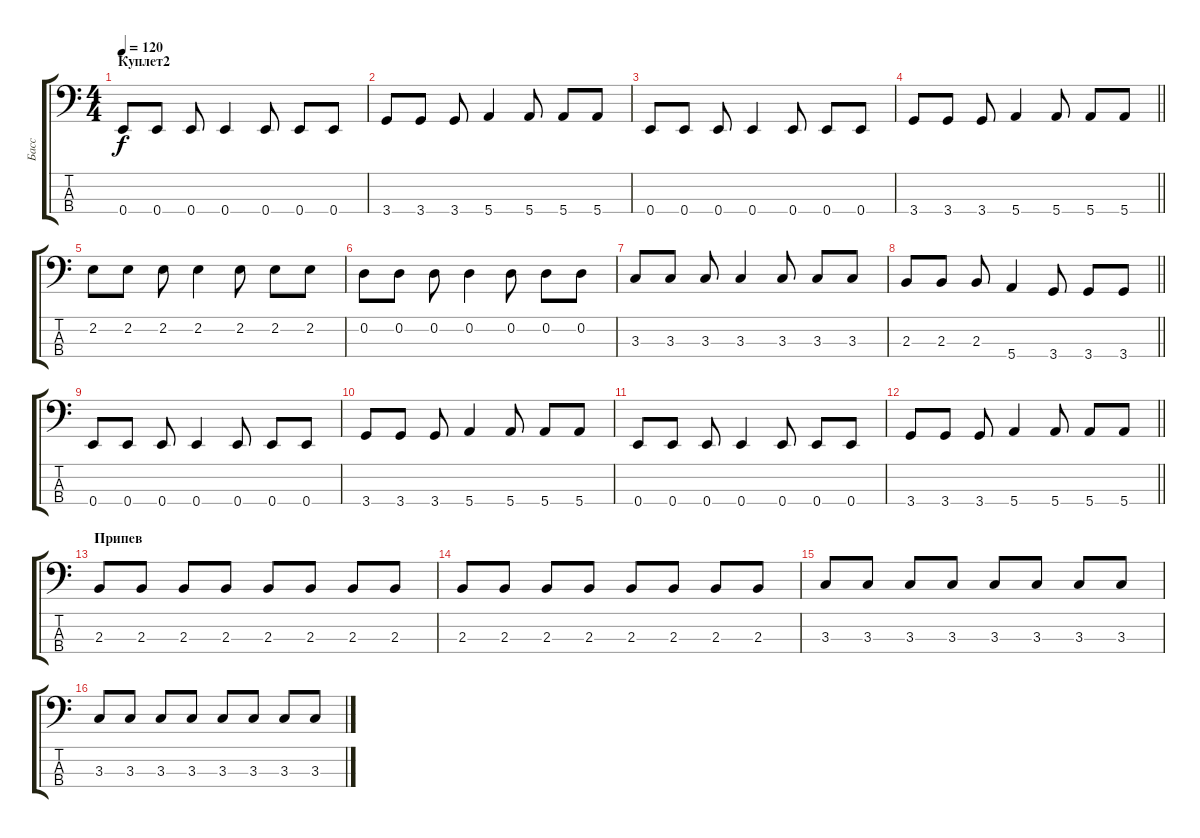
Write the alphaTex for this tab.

\track ("Басс" "Басс") {instrument electricbasspick}
\staff {score tabs}
\tuning (G2 D2 A1 E1) {hide}
\ts (4 4)
\section ("" "Куплет2")
\tempo 120
\clef f4
\ks c
0.4.8{dy f} 0.4.8 0.4.8 0.4.4 0.4.8 0.4.8 0.4.8 |
3.4.8 3.4.8 3.4.8 5.4.4 5.4.8 5.4.8 5.4.8 |
0.4.8 0.4.8 0.4.8 0.4.4 0.4.8 0.4.8 0.4.8 |
\barLineRight lightlight
3.4.8 3.4.8 3.4.8 5.4.4 5.4.8 5.4.8 5.4.8 |
2.2.8 2.2.8 2.2.8 2.2.4 2.2.8 2.2.8 2.2.8 |
0.2.8 0.2.8 0.2.8 0.2.4 0.2.8 0.2.8 0.2.8 |
3.3.8 3.3.8 3.3.8 3.3.4 3.3.8 3.3.8 3.3.8 |
\barLineRight lightlight
2.3.8 2.3.8 2.3.8 5.4.4 3.4.8 3.4.8 3.4.8 |
0.4.8 0.4.8 0.4.8 0.4.4 0.4.8 0.4.8 0.4.8 |
3.4.8 3.4.8 3.4.8 5.4.4 5.4.8 5.4.8 5.4.8 |
0.4.8 0.4.8 0.4.8 0.4.4 0.4.8 0.4.8 0.4.8 |
\barLineRight lightlight
3.4.8 3.4.8 3.4.8 5.4.4 5.4.8 5.4.8 5.4.8 |
\section ("" "Припев")
2.3.8 2.3.8 2.3.8 2.3.8 2.3.8 2.3.8 2.3.8 2.3.8 |
2.3.8 2.3.8 2.3.8 2.3.8 2.3.8 2.3.8 2.3.8 2.3.8 |
3.3.8 3.3.8 3.3.8 3.3.8 3.3.8 3.3.8 3.3.8 3.3.8 |
3.3.8 3.3.8 3.3.8 3.3.8 3.3.8 3.3.8 3.3.8 3.3.8
